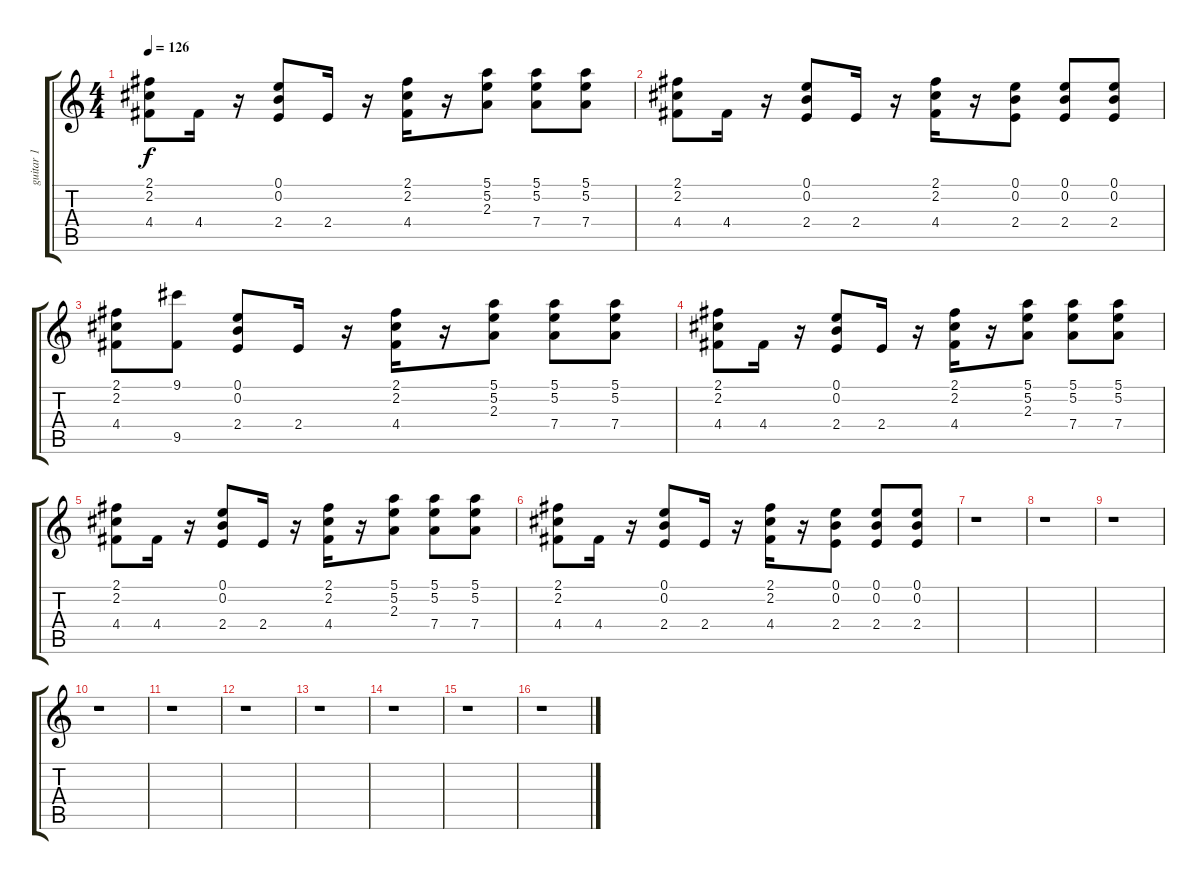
\track ("guitar 1" "guitar 1") {instrument electricguitarclean}
\staff {score tabs}
\tuning (E4 B3 G3 D3 A2 E2) {hide}
\ts (4 4)
\tempo 126
\clef g2
\ks c
(2.1 2.2 4.4).8{dy f} 4.4.16 r.16 (0.1 0.2 2.4).8 2.4.16 r.16 (2.1 2.2 4.4).16 r.16 (5.1 5.2 2.3).8 (5.1 5.2 7.4).8 (5.1 5.2 7.4).8 |
(2.1 2.2 4.4).8 4.4.16 r.16 (0.1 0.2 2.4).8 2.4.16 r.16 (2.1 2.2 4.4).16 r.16 (0.1 0.2 2.4).8 (0.1 0.2 2.4).8 (0.1 0.2 2.4).8 |
(2.1 2.2 4.4).8 (9.1 9.5).8 (0.1 0.2 2.4).8 2.4.16 r.16 (2.1 2.2 4.4).16 r.16 (5.1 5.2 2.3).8 (5.1 5.2 7.4).8 (5.1 5.2 7.4).8 |
(2.1 2.2 4.4).8 4.4.16 r.16 (0.1 0.2 2.4).8 2.4.16 r.16 (2.1 2.2 4.4).16 r.16 (5.1 5.2 2.3).8 (5.1 5.2 7.4).8 (5.1 5.2 7.4).8 |
(2.1 2.2 4.4).8 4.4.16 r.16 (0.1 0.2 2.4).8 2.4.16 r.16 (2.1 2.2 4.4).16 r.16 (5.1 5.2 2.3).8 (5.1 5.2 7.4).8 (5.1 5.2 7.4).8 |
(2.1 2.2 4.4).8 4.4.16 r.16 (0.1 0.2 2.4).8 2.4.16 r.16 (2.1 2.2 4.4).16 r.16 (0.1 0.2 2.4).8 (0.1 0.2 2.4).8 (0.1 0.2 2.4).8 |
r.1 |
r.1 |
r.1 |
r.1 |
r.1 |
r.1 |
r.1 |
r.1 |
r.1 |
r.1
